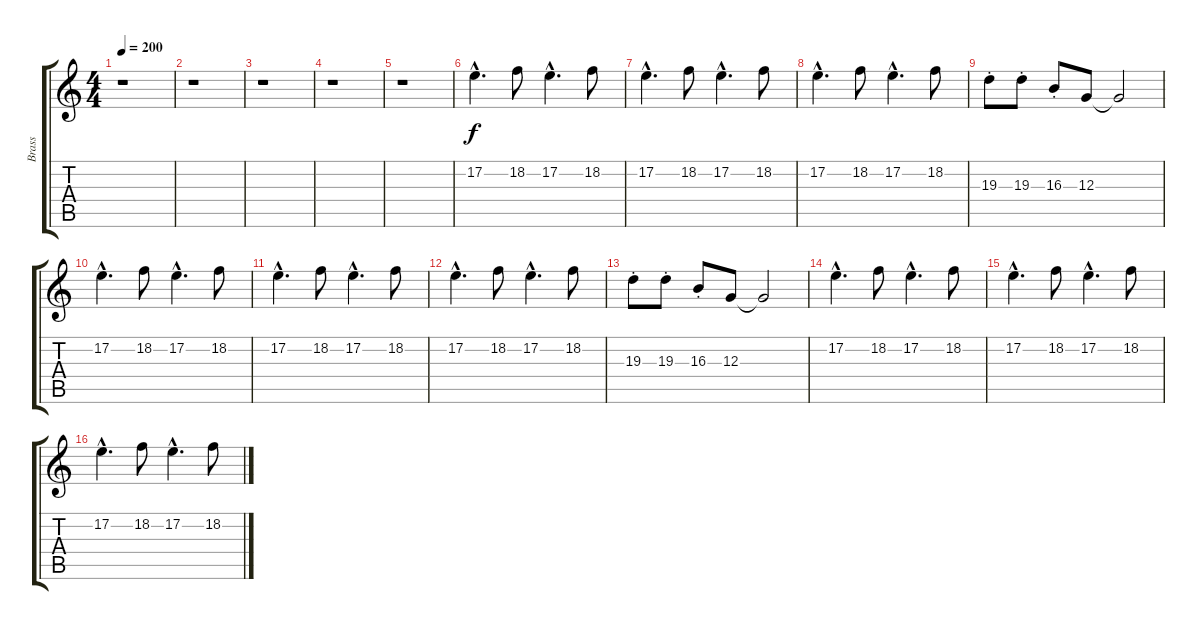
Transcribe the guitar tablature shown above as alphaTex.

\track ("Brass" "Brass") {instrument trumpet}
\staff {score tabs}
\tuning (E4 B3 G3 D3 A2 E2) {hide}
\ts (4 4)
\tempo 200
\clef g2
\ks c
r.1{dy f} |
r.1 |
r.1 |
r.1 |
r.1 |
17.2{hac}.4{d} 18.2.8 17.2{hac}.4{d} 18.2.8 |
17.2{hac}.4{d} 18.2.8 17.2{hac}.4{d} 18.2.8 |
17.2{hac}.4{d} 18.2.8 17.2{hac}.4{d} 18.2.8 |
19.3{st}.8 19.3{st}.8 16.3{st}.8 12.3.8 12.3{t}.2 |
17.2{hac}.4{d} 18.2.8 17.2{hac}.4{d} 18.2.8 |
17.2{hac}.4{d} 18.2.8 17.2{hac}.4{d} 18.2.8 |
17.2{hac}.4{d} 18.2.8 17.2{hac}.4{d} 18.2.8 |
19.3{st}.8 19.3{st}.8 16.3{st}.8 12.3.8 12.3{t}.2 |
17.2{hac}.4{d} 18.2.8 17.2{hac}.4{d} 18.2.8 |
17.2{hac}.4{d} 18.2.8 17.2{hac}.4{d} 18.2.8 |
17.2{hac}.4{d} 18.2.8 17.2{hac}.4{d} 18.2.8
